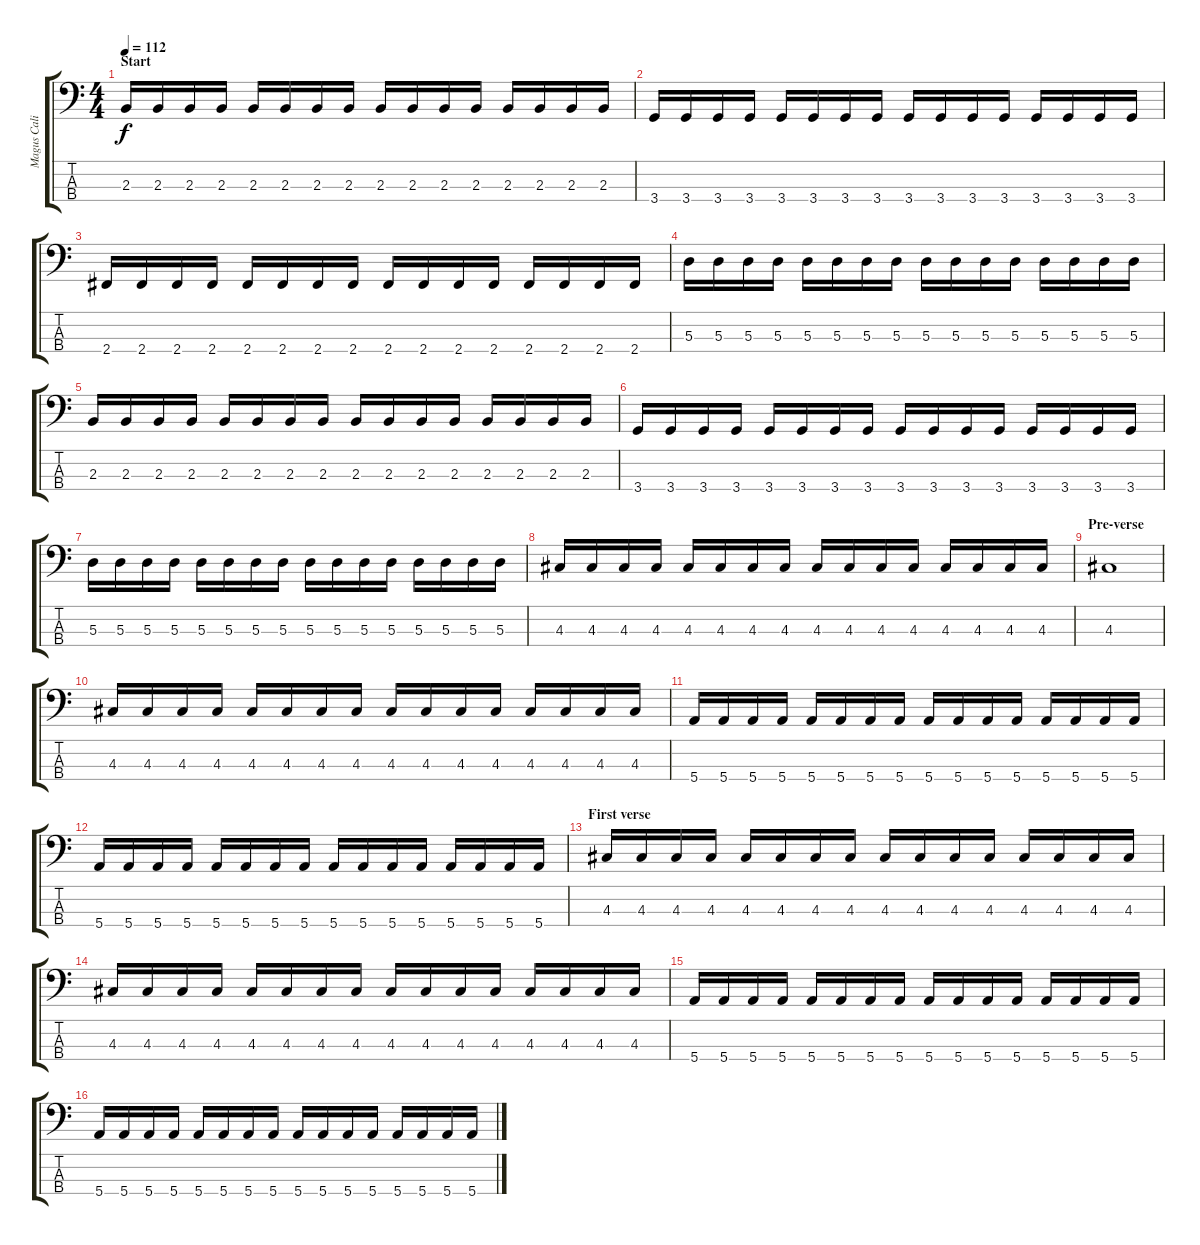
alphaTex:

\track ("Magus Caligula (Bass)" "Magus Cali") {instrument electricbassfinger}
\staff {score tabs}
\tuning (G2 D2 A1 E1) {hide}
\ts (4 4)
\section ("" "Start")
\tempo 112
\clef f4
\ks c
2.3.16{dy f instrument electricbassfinger} 2.3.16 2.3.16 2.3.16 2.3.16 2.3.16 2.3.16 2.3.16 2.3.16 2.3.16 2.3.16 2.3.16 2.3.16 2.3.16 2.3.16 2.3.16 |
3.4.16 3.4.16 3.4.16 3.4.16 3.4.16 3.4.16 3.4.16 3.4.16 3.4.16 3.4.16 3.4.16 3.4.16 3.4.16 3.4.16 3.4.16 3.4.16 |
2.4.16 2.4.16 2.4.16 2.4.16 2.4.16 2.4.16 2.4.16 2.4.16 2.4.16 2.4.16 2.4.16 2.4.16 2.4.16 2.4.16 2.4.16 2.4.16 |
5.3.16 5.3.16 5.3.16 5.3.16 5.3.16 5.3.16 5.3.16 5.3.16 5.3.16 5.3.16 5.3.16 5.3.16 5.3.16 5.3.16 5.3.16 5.3.16 |
2.3.16 2.3.16 2.3.16 2.3.16 2.3.16 2.3.16 2.3.16 2.3.16 2.3.16 2.3.16 2.3.16 2.3.16 2.3.16 2.3.16 2.3.16 2.3.16 |
3.4.16 3.4.16 3.4.16 3.4.16 3.4.16 3.4.16 3.4.16 3.4.16 3.4.16 3.4.16 3.4.16 3.4.16 3.4.16 3.4.16 3.4.16 3.4.16 |
5.3.16 5.3.16 5.3.16 5.3.16 5.3.16 5.3.16 5.3.16 5.3.16 5.3.16 5.3.16 5.3.16 5.3.16 5.3.16 5.3.16 5.3.16 5.3.16 |
4.3.16 4.3.16 4.3.16 4.3.16 4.3.16 4.3.16 4.3.16 4.3.16 4.3.16 4.3.16 4.3.16 4.3.16 4.3.16 4.3.16 4.3.16 4.3.16 |
\section ("" "Pre-verse")
4.3.1 |
4.3.16 4.3.16 4.3.16 4.3.16 4.3.16 4.3.16 4.3.16 4.3.16 4.3.16 4.3.16 4.3.16 4.3.16 4.3.16 4.3.16 4.3.16 4.3.16 |
5.4.16 5.4.16 5.4.16 5.4.16 5.4.16 5.4.16 5.4.16 5.4.16 5.4.16 5.4.16 5.4.16 5.4.16 5.4.16 5.4.16 5.4.16 5.4.16 |
5.4.16 5.4.16 5.4.16 5.4.16 5.4.16 5.4.16 5.4.16 5.4.16 5.4.16 5.4.16 5.4.16 5.4.16 5.4.16 5.4.16 5.4.16 5.4.16 |
\section ("" "First verse")
4.3.16 4.3.16 4.3.16 4.3.16 4.3.16 4.3.16 4.3.16 4.3.16 4.3.16 4.3.16 4.3.16 4.3.16 4.3.16 4.3.16 4.3.16 4.3.16 |
4.3.16 4.3.16 4.3.16 4.3.16 4.3.16 4.3.16 4.3.16 4.3.16 4.3.16 4.3.16 4.3.16 4.3.16 4.3.16 4.3.16 4.3.16 4.3.16 |
5.4.16 5.4.16 5.4.16 5.4.16 5.4.16 5.4.16 5.4.16 5.4.16 5.4.16 5.4.16 5.4.16 5.4.16 5.4.16 5.4.16 5.4.16 5.4.16 |
5.4.16 5.4.16 5.4.16 5.4.16 5.4.16 5.4.16 5.4.16 5.4.16 5.4.16 5.4.16 5.4.16 5.4.16 5.4.16 5.4.16 5.4.16 5.4.16
